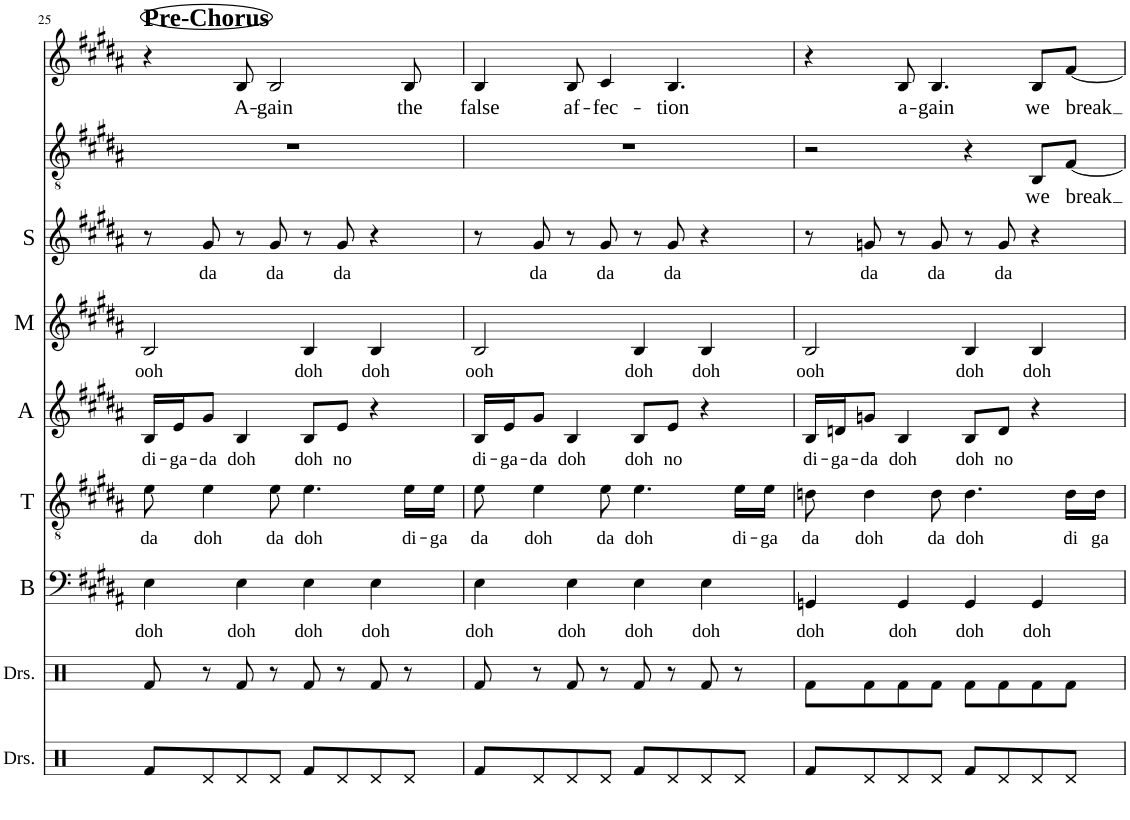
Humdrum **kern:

**kern	**kern	**kern	**text	**kern	**text	**kern	**text	**kern	**text	**kern	**text	**kern	**text	**kern	**text
*part9	*part8	*part7	*part7	*part6	*part6	*part5	*part5	*part4	*part4	*part3	*part3	*part2	*part2	*part1	*part1
*staff9	*staff8	*staff7	*staff7	*staff6	*staff6	*staff5	*staff5	*staff4	*staff4	*staff3	*staff3	*staff2	*staff2	*staff1	*staff1
*I"Drumset	*I"Drumset	*I"Bass	*	*I"Tenor	*	*I"Alto	*	*I"Mezzo	*	*I"Soprano	*	*I"Solo 2	*	*I"Solo	*
*I'Drs.	*I'Drs.	*I'B	*	*I'T	*	*I'A	*	*I'M	*	*I'S	*	*	*	*	*
!!LO:PB:g=z
*clefX	*clefX	*clefF4	*	*clefGv2	*	*clefG2	*	*clefG2	*	*clefG2	*	*clefGv2	*	*clefG2	*
*k[]	*k[]	*k[f#c#g#d#a#]	*	*k[f#c#g#d#a#]	*	*k[f#c#g#d#a#]	*	*k[f#c#g#d#a#]	*	*k[f#c#g#d#a#]	*	*k[f#c#g#d#a#]	*	*k[f#c#g#d#a#]	*
*M4/4	*M4/4	*M4/4	*	*M4/4	*	*M4/4	*	*M4/4	*	*M4/4	*	*M4/4	*	*M4/4	*
=25	=25	=25	=25	=25	=25	=25	=25	=25	=25	=25	=25	=25	=25	=25	=25
!	!	!	!	!	!	!	!	!	!	!	!	!	!	!LO:TX:a:B:t=Pre-Chorus	!
!	!	!	!LO:LY:b	!	!LO:LY:b	!	!LO:LY:b	!	!LO:LY:b	!	!	!	!	!	!
8Rf/L	8Rf/	4E\	doh	8e\	da	16B/LL	di-	2B/	ooh	8r	.	1r	.	4r	.
!	!	!	!	!	!	!	!LO:LY:b	!	!	!	!	!	!	!	!
.	.	.	.	.	.	16e/J	-ga-	.	.	.	.	.	.	.	.
!	!	!	!	!	!LO:LY:b	!	!LO:LY:b	!	!	!	!LO:LY:b	!	!	!	!
8Rd/	8r	.	.	4e\	doh	8g#/J	-da	.	.	8g#/	da	.	.	.	.
!	!	!	!LO:LY:b	!	!	!	!LO:LY:b	!	!	!	!	!	!	!	!LO:LY:b
8Rd/	8Rf/	4E\	doh	.	.	4B/	doh	.	.	8r	.	.	.	8B/	A-
!	!	!	!	!	!LO:LY:b	!	!	!	!	!	!LO:LY:b	!	!	!	!LO:LY:b
8Rd/J	8r	.	.	8e\	da	.	.	.	.	8g#/	da	.	.	2B/	-gain
!	!	!	!LO:LY:b	!	!LO:LY:b	!	!LO:LY:b	!	!LO:LY:b	!	!	!	!	!	!
8Rf/L	8Rf/	4E\	doh	4.e\	doh	8B/L	doh	4B/	doh	8r	.	.	.	.	.
!	!	!	!	!	!	!	!LO:LY:b	!	!	!	!LO:LY:b	!	!	!	!
8Rd/	8r	.	.	.	.	8e/J	no	.	.	8g#/	da	.	.	.	.
!	!	!	!LO:LY:b	!	!	!	!	!	!LO:LY:b	!	!	!	!	!	!
8Rd/	8Rf/	4E\	doh	.	.	4r	.	4B/	doh	4r	.	.	.	.	.
!	!	!	!	!	!LO:LY:b	!	!	!	!	!	!	!	!	!	!LO:LY:b
8Rd/J	8r	.	.	16e\LL	di-	.	.	.	.	.	.	.	.	8B/	the
!	!	!	!	!	!LO:LY:b	!	!	!	!	!	!	!	!	!	!
.	.	.	.	16e\JJ	-ga	.	.	.	.	.	.	.	.	.	.
=26	=26	=26	=26	=26	=26	=26	=26	=26	=26	=26	=26	=26	=26	=26	=26
!	!	!	!LO:LY:b	!	!LO:LY:b	!	!LO:LY:b	!	!LO:LY:b	!	!	!	!	!	!LO:LY:b
8Rf/L	8Rf/	4E\	doh	8e\	da	16B/LL	di-	2B/	ooh	8r	.	1r	.	4B/	false
!	!	!	!	!	!	!	!LO:LY:b	!	!	!	!	!	!	!	!
.	.	.	.	.	.	16e/J	-ga-	.	.	.	.	.	.	.	.
!	!	!	!	!	!LO:LY:b	!	!LO:LY:b	!	!	!	!LO:LY:b	!	!	!	!
8Rd/	8r	.	.	4e\	doh	8g#/J	-da	.	.	8g#/	da	.	.	.	.
!	!	!	!LO:LY:b	!	!	!	!LO:LY:b	!	!	!	!	!	!	!	!LO:LY:b
8Rd/	8Rf/	4E\	doh	.	.	4B/	doh	.	.	8r	.	.	.	8B/	af-
!	!	!	!	!	!LO:LY:b	!	!	!	!	!	!LO:LY:b	!	!	!	!LO:LY:b
8Rd/J	8r	.	.	8e\	da	.	.	.	.	8g#/	da	.	.	4c#/	-fec-
!	!	!	!LO:LY:b	!	!LO:LY:b	!	!LO:LY:b	!	!LO:LY:b	!	!	!	!	!	!
8Rf/L	8Rf/	4E\	doh	4.e\	doh	8B/L	doh	4B/	doh	8r	.	.	.	.	.
!	!	!	!	!	!	!	!LO:LY:b	!	!	!	!LO:LY:b	!	!	!	!LO:LY:b
8Rd/	8r	.	.	.	.	8e/J	no	.	.	8g#/	da	.	.	4.B/	-tion
!	!	!	!LO:LY:b	!	!	!	!	!	!LO:LY:b	!	!	!	!	!	!
8Rd/	8Rf/	4E\	doh	.	.	4r	.	4B/	doh	4r	.	.	.	.	.
!	!	!	!	!	!LO:LY:b	!	!	!	!	!	!	!	!	!	!
8Rd/J	8r	.	.	16e\LL	di-	.	.	.	.	.	.	.	.	.	.
!	!	!	!	!	!LO:LY:b	!	!	!	!	!	!	!	!	!	!
.	.	.	.	16e\JJ	-ga	.	.	.	.	.	.	.	.	.	.
=27	=27	=27	=27	=27	=27	=27	=27	=27	=27	=27	=27	=27	=27	=27	=27
!	!	!	!LO:LY:b	!	!LO:LY:b	!	!LO:LY:b	!	!LO:LY:b	!	!	!	!	!	!
8Rf/L	8Rf\L	4GGn/	doh	8dn\	da	16B/LL	di-	2B/	ooh	8r	.	2r	.	4r	.
!	!	!	!	!	!	!	!LO:LY:b	!	!	!	!	!	!	!	!
.	.	.	.	.	.	16dn/J	-ga-	.	.	.	.	.	.	.	.
!	!	!	!	!	!LO:LY:b	!	!LO:LY:b	!	!	!	!LO:LY:b	!	!	!	!
8Rd/	8Rf\	.	.	4d\	doh	8gn/J	-da	.	.	8gn/	da	.	.	.	.
!	!	!	!LO:LY:b	!	!	!	!LO:LY:b	!	!	!	!	!	!	!	!LO:LY:b
8Rd/	8Rf\	4GG/	doh	.	.	4B/	doh	.	.	8r	.	.	.	8B/	a-
!	!	!	!	!	!LO:LY:b	!	!	!	!	!	!LO:LY:b	!	!	!	!LO:LY:b
8Rd/J	8Rf\J	.	.	8d\	da	.	.	.	.	8g/	da	.	.	4.B/	-gain
!	!	!	!LO:LY:b	!	!LO:LY:b	!	!LO:LY:b	!	!LO:LY:b	!	!	!	!	!	!
8Rf/L	8Rf\L	4GG/	doh	4.d\	doh	8B/L	doh	4B/	doh	8r	.	4r	.	.	.
!	!	!	!	!	!	!	!LO:LY:b	!	!	!	!LO:LY:b	!	!	!	!
8Rd/	8Rf\	.	.	.	.	8d/J	no	.	.	8g/	da	.	.	.	.
!	!	!	!LO:LY:b	!	!	!	!	!	!LO:LY:b	!	!	!	!LO:LY:b	!	!LO:LY:b
8Rd/	8Rf\	4GG/	doh	.	.	4r	.	4B/	doh	4r	.	8BB/L	we	8B/L	we
!	!	!	!	!	!LO:LY:b	!	!	!	!	!	!	!	!LO:LY:b	!	!LO:LY:b
8Rd/J	8Rf\J	.	.	16d\LL	di	.	.	.	.	.	.	[8F#/J	break	[8f#/J	break
!	!	!	!	!	!LO:LY:b	!	!	!	!	!	!	!	!	!	!
.	.	.	.	16d\JJ	ga	.	.	.	.	.	.	.	.	.	.
=	=	=	=	=	=	=	=	=	=	=	=	=	=	=	=
*-	*-	*-	*-	*-	*-	*-	*-	*-	*-	*-	*-	*-	*-	*-	*-
